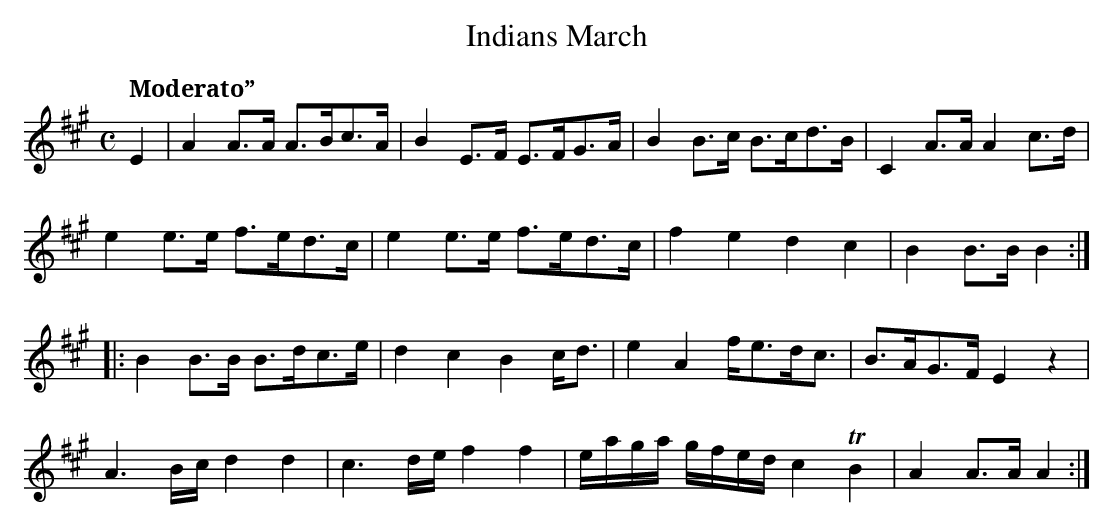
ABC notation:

X:1
T:Indians March
M:C
L:1/8
Q:"Moderato”
K:A
E2|A2 A>A A>Bc>A|B2 E>F E>FG>A|B2 B>c B>cd>B|C2 A>A A2 c>d|
e2 e>e f>ed>c|e2 e>e f>ed>c|f2e2d2c2|B2 B>B B2:|
|:B2 B>B B>dc>e|d2c2B2 c<d|e2A2 f<ed<c|B>AG>F E2z2|
A3 B/c/ d2d2|c3 d/e/ f2f2|e/a/g/a/ g/f/e/d/ c2 TB2|A2 A>A A2:|]
